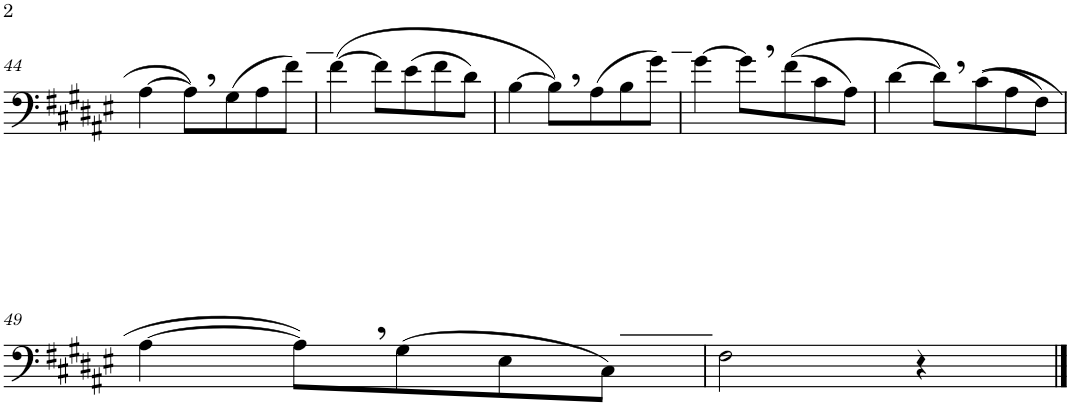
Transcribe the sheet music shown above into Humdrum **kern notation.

**kern
*part1
*staff1
*I"Trombone
*I'Tbn.
!!LO:PB:g=z
*clefF4
*k[f#c#g#d#a#e#]
*M3/4
=44
[4A#\
8A#,\L]
(8G#\
8A#\
8f#\J)
=45
([4f#\
8f#\L]
(8e#\
8f#\
8d#\J)
=46
[4B\
8B,\L])
(8A#\
8B\
8g#\J)
=47
[4g#\
8g#,\L]
((8f#\
8c#\
8A#\J)
=48
[4d#\
8d#,\L])
((8c#\
8A#\
8F#\J)
!!LO:LB:g=z
=49
[4A#\
8A#,\L])
(8G#\
8E#\
8C#\J)
=50
2F#\
4r
==
*-
